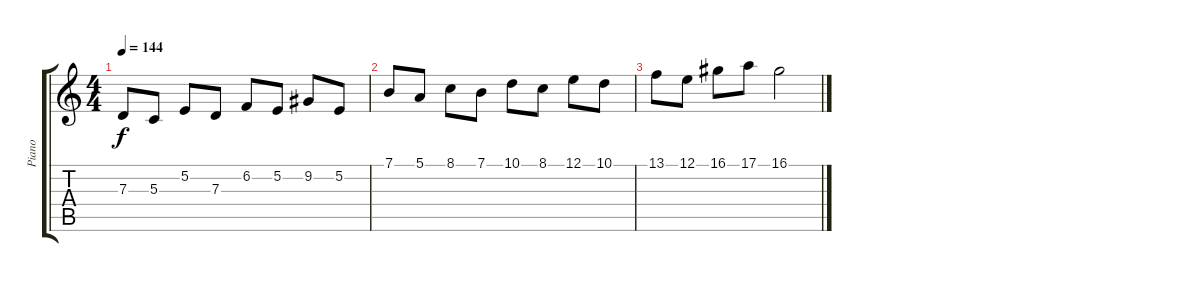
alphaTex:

\track ("Piano" "Piano") {instrument acousticgrandpiano}
\staff {score tabs}
\tuning (E4 B3 G3 D3 A2 E2) {hide}
\ts (4 4)
\tempo 144
\clef g2
\ks c
7.3.8{dy f} 5.3.8 5.2.8 7.3.8 6.2.8 5.2.8 9.2.8 5.2.8 |
7.1.8 5.1.8 8.1.8 7.1.8 10.1.8 8.1.8 12.1.8 10.1.8 |
13.1.8 12.1.8 16.1.8 17.1.8 16.1.2
